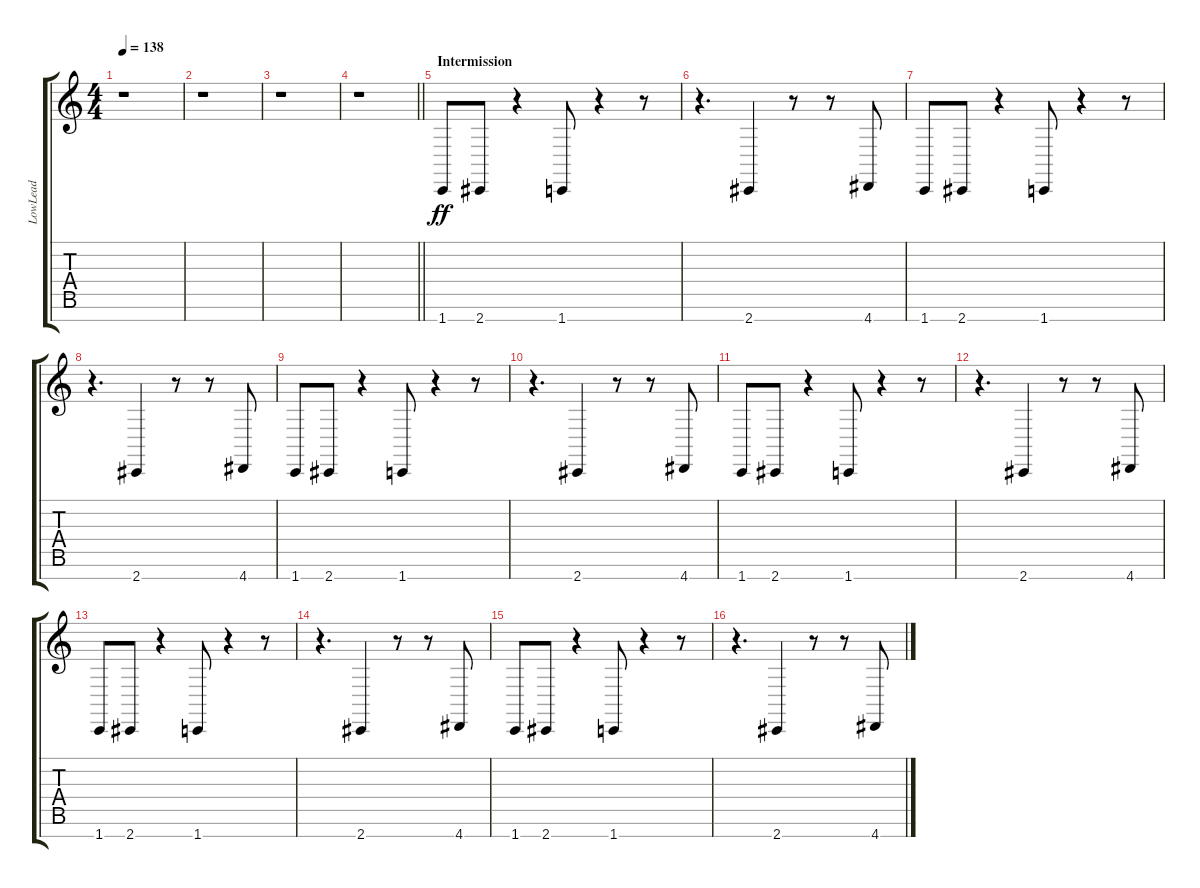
\track ("LowLead" "LowLead") {instrument pad2warm}
\staff {score tabs}
\tuning (E4 B3 G3 D3 A2 E2 B1) {hide}
\ts (4 4)
\tempo 138
\clef g2
\ks c
r.1{dy ff} |
r.1 |
r.1 |
\barLineRight lightlight
r.1 |
\section ("" "Intermission")
1.7.8 2.7.8 r.4 1.7.8 r.4 r.8 |
r.4{d} 2.7.4 r.8 r.8 4.7.8 |
1.7.8 2.7.8 r.4 1.7.8 r.4 r.8 |
r.4{d} 2.7.4 r.8 r.8 4.7.8 |
1.7.8 2.7.8 r.4 1.7.8 r.4 r.8 |
r.4{d} 2.7.4 r.8 r.8 4.7.8 |
1.7.8 2.7.8 r.4 1.7.8 r.4 r.8 |
r.4{d} 2.7.4 r.8 r.8 4.7.8 |
1.7.8 2.7.8 r.4 1.7.8 r.4 r.8 |
r.4{d} 2.7.4 r.8 r.8 4.7.8 |
1.7.8 2.7.8 r.4 1.7.8 r.4 r.8 |
r.4{d} 2.7.4 r.8 r.8 4.7.8
